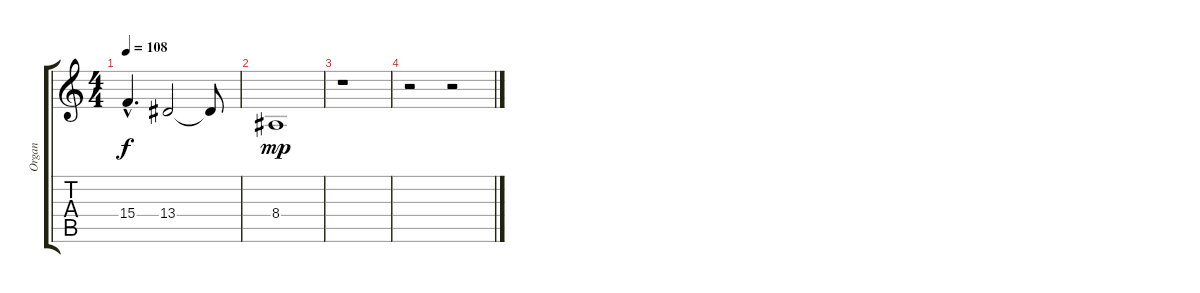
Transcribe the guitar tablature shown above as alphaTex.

\track ("Organ" "Organ") {instrument tangoaccordion}
\staff {score tabs}
\tuning (E4 B3 G3 D3 A2 E2) {hide}
\ts (4 4)
\tempo 108
\clef g2
\ks c
15.4{hac}.4{d dy f} 13.4.2 13.4{t}.8 |
8.4.1{dy mp volume 0} |
r.1 |
r.2{volume 8} r.2
